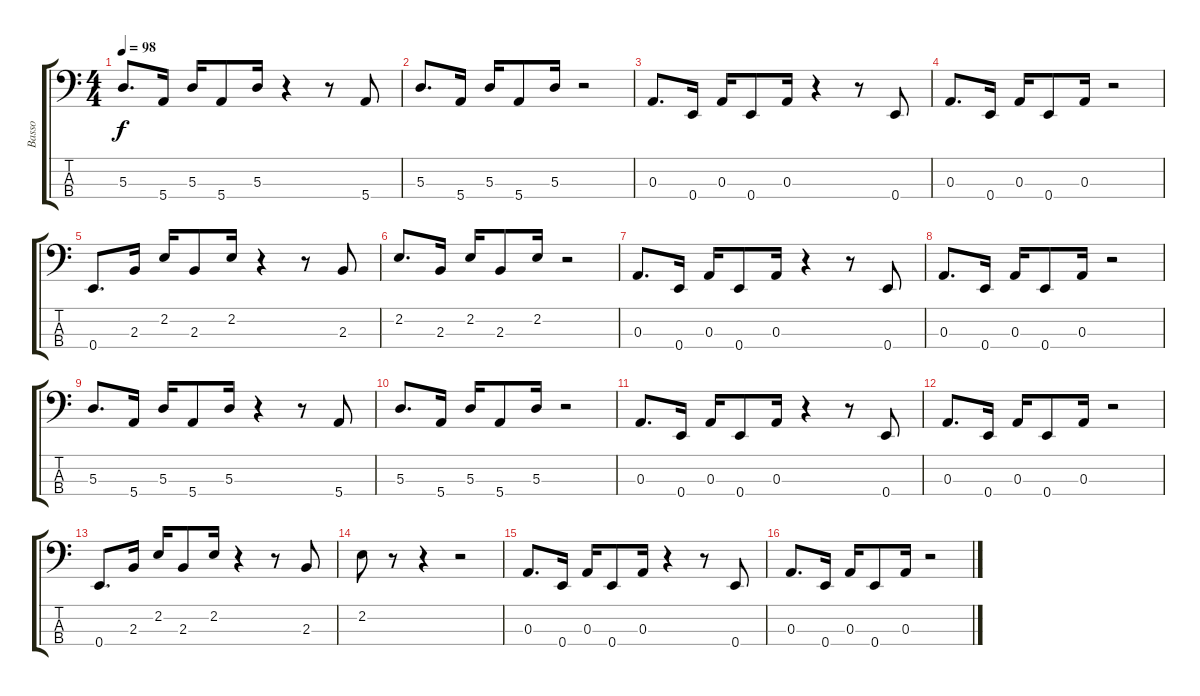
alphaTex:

\track ("Basso" "Basso") {instrument electricbassfinger}
\staff {score tabs}
\tuning (G2 D2 A1 E1) {hide}
\ts (4 4)
\tempo 98
\clef f4
\ks c
5.3.8{d dy f} 5.4.16 5.3.16 5.4.8 5.3.16 r.4 r.8 5.4.8 |
5.3.8{d} 5.4.16 5.3.16 5.4.8 5.3.16 r.2 |
0.3.8{d} 0.4.16 0.3.16 0.4.8 0.3.16 r.4 r.8 0.4.8 |
0.3.8{d} 0.4.16 0.3.16 0.4.8 0.3.16 r.2 |
0.4.8{d} 2.3.16 2.2.16 2.3.8 2.2.16 r.4 r.8 2.3.8 |
2.2.8{d} 2.3.16 2.2.16 2.3.8 2.2.16 r.2 |
0.3.8{d} 0.4.16 0.3.16 0.4.8 0.3.16 r.4 r.8 0.4.8 |
0.3.8{d} 0.4.16 0.3.16 0.4.8 0.3.16 r.2 |
5.3.8{d} 5.4.16 5.3.16 5.4.8 5.3.16 r.4 r.8 5.4.8 |
5.3.8{d} 5.4.16 5.3.16 5.4.8 5.3.16 r.2 |
0.3.8{d} 0.4.16 0.3.16 0.4.8 0.3.16 r.4 r.8 0.4.8 |
0.3.8{d} 0.4.16 0.3.16 0.4.8 0.3.16 r.2 |
0.4.8{d} 2.3.16 2.2.16 2.3.8 2.2.16 r.4 r.8 2.3.8 |
2.2.8 r.8 r.4 r.2 |
0.3.8{d} 0.4.16 0.3.16 0.4.8 0.3.16 r.4 r.8 0.4.8 |
0.3.8{d} 0.4.16 0.3.16 0.4.8 0.3.16 r.2
